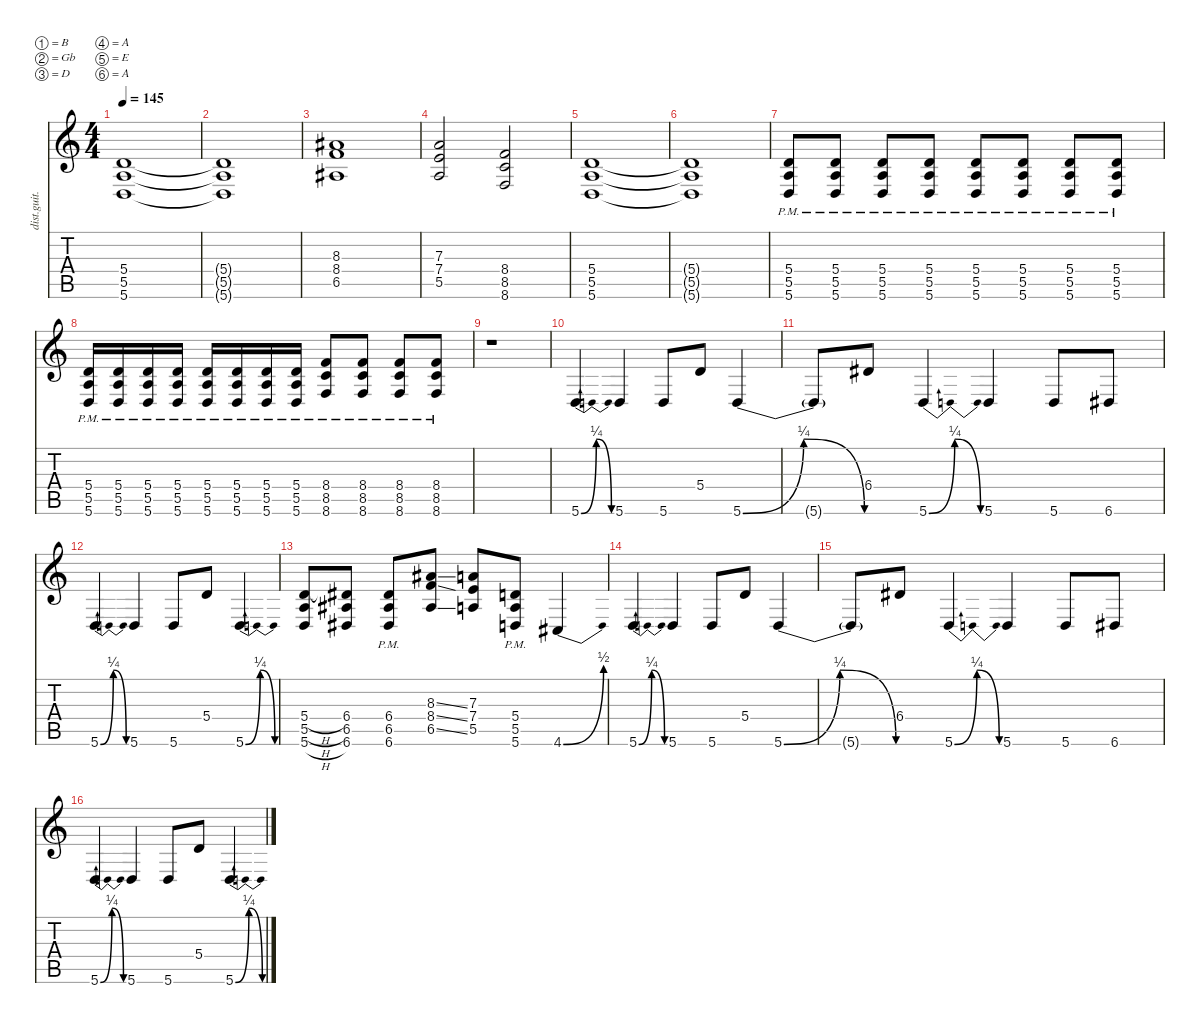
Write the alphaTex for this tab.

\defaultSystemsLayout 4
\hideDynamics
\bracketExtendMode nobrackets
\otherSystemsTrackNameOrientation horizontal
\track ("riff" "dist.guit.") {instrument distortionguitar}
\staff {score tabs}
\tuning (B3 Gb3 D3 A2 E2 A1)
\ts (4 4)
\tempo 145
\clef g2
\ks c
(5.6 5.5 5.4).1{dy mf beam Up} |
(5.6{t} 5.5{t} 5.4{t}).1{beam Up} |
(6.5{acc #} 8.4 8.3{acc #}).1{beam Up} |
(5.5 7.4 7.3).2{beam Up} (8.6 8.5 8.4).2{beam Up} |
(5.6 5.5 5.4).1{beam Up} |
(5.6{t} 5.5{t} 5.4{t}).1{beam Up} |
(5.6{pm} 5.5{pm} 5.4{pm}).8{beam Up} (5.6{pm} 5.5{pm} 5.4{pm}).8{beam Up} (5.6{pm} 5.5{pm} 5.4{pm}).8{beam Up} (5.6{pm} 5.5{pm} 5.4{pm}).8{beam Up} (5.6{pm} 5.5{pm} 5.4{pm}).8{beam Up} (5.6{pm} 5.5{pm} 5.4{pm}).8{beam Up} (5.6{pm} 5.5{pm} 5.4{pm}).8{beam Up} (5.6{pm} 5.5{pm} 5.4{pm}).8{beam Up} |
(5.6{pm} 5.4{pm} 5.5{pm}).16{beam Up} (5.6{pm} 5.5{pm} 5.4{pm}).16{beam Up} (5.6{pm} 5.4{pm} 5.5{pm}).16{beam Up} (5.6{pm} 5.5{pm} 5.4{pm}).16{beam Up} (5.6{pm} 5.4{pm} 5.5{pm}).16{beam Up} (5.6{pm} 5.5{pm} 5.4{pm}).16{beam Up} (5.6{pm} 5.4{pm} 5.5{pm}).16{beam Up} (5.6{pm} 5.5{pm} 5.4{pm}).16{beam Up} (8.6{pm} 8.4{pm} 8.5{pm}).8{beam Up} (8.6{pm} 8.5{pm} 8.4{pm}).8{beam Up} (8.6{pm} 8.4{pm} 8.5{pm}).8{beam Up} (8.6{pm} 8.5{pm} 8.4{pm}).8{beam Up} |
r.1{beam Down} |
5.6{be (bendrelease 0 0 9.6 1 20.4 1 30 0)}.4{beam Up} 5.6.4{beam Up} 5.6.8{beam Up} 5.4.8{beam Up} 5.6{be (bendrelease 0 0 10.2 1 20.4 1 30 0)}.4{beam Up} |
5.6{t}.8{beam Up} 6.4{acc #}.8{beam Up} 5.6{be (bendrelease 0 0 10.2 1 20.4 1 30 0)}.4{beam Up} 5.6.4{beam Up} 5.6.8{beam Up} 6.6{acc #}.8{beam Up} |
5.6{be (bendrelease 0 0 10.2 1 20.4 1 30 0)}.4{beam Up} 5.6.4{beam Up} 5.6.8{beam Up} 5.4.8{beam Up} 5.6{be (bendrelease 0 0 10.799999999999999 1 20.4 1 30 0)}.4{beam Up} |
(5.6{h} 5.5{h} 5.4{h}).8{beam Up} (6.4{acc #} 6.5{acc #} 6.6{acc #}).8{beam Up} (6.6{pm acc #} 6.5{pm acc #} 6.4{pm acc #}).8{beam Up} (6.5{ss acc #} 8.4{ss} 8.3{ss acc #}).8{beam Up} (5.5 7.4 7.3).8{beam Up} (5.6{pm} 5.5{pm} 5.4{pm}).8{beam Up} 4.6{be (bend 0 0 14.399999999999999 2) acc #}.4{beam Up} |
5.6{be (bendrelease 0 0 9.6 1 20.4 1 30 0)}.4{beam Up} 5.6.4{beam Up} 5.6.8{beam Up} 5.4.8{beam Up} 5.6{be (bendrelease 0 0 10.2 1 20.4 1 30 0)}.4{beam Up} |
5.6{t}.8{beam Up} 6.4{acc #}.8{beam Up} 5.6{be (bendrelease 0 0 10.2 1 20.4 1 30 0)}.4{beam Up} 5.6.4{beam Up} 5.6.8{beam Up} 6.6{acc #}.8{beam Up} |
5.6{be (bendrelease 0 0 10.2 1 20.4 1 30 0)}.4{beam Up} 5.6.4{beam Up} 5.6.8{beam Up} 5.4.8{beam Up} 5.6{be (bendrelease 0 0 9.6 1 20.4 1 30 0)}.4{beam Up}
